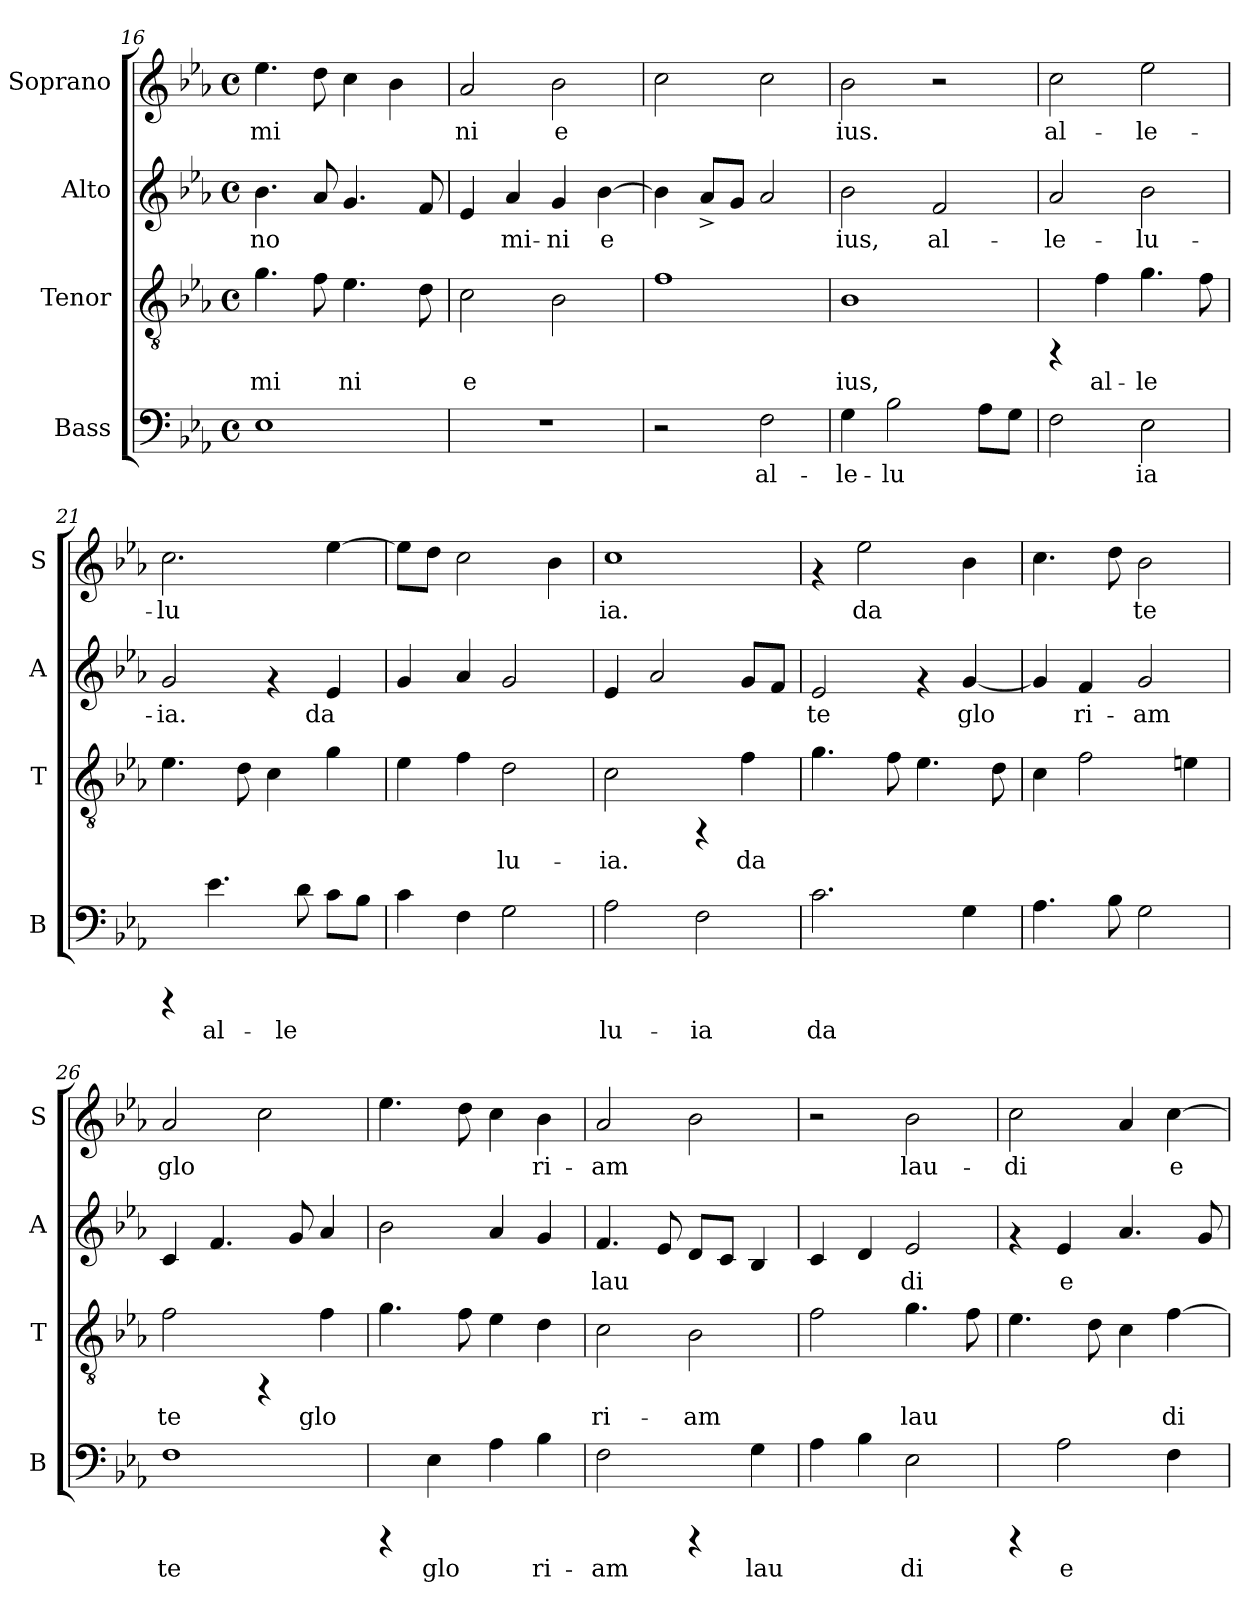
**kern	**text	**kern	**text	**kern	**text	**kern	**text
*part4	*part4	*part3	*part3	*part2	*part2	*part1	*part1
*staff4	*staff4	*staff3	*staff3	*staff2	*staff2	*staff1	*staff1
*I"Bass	*	*I"Tenor	*	*I"Alto	*	*I"Soprano	*
*I'B	*	*I'T	*	*I'A	*	*I'S	*
!!LO:PB:g=z
*clefF4	*	*clefGv2	*	*clefG2	*	*clefG2	*
*k[b-e-a-]	*	*k[b-e-a-]	*	*k[b-e-a-]	*	*k[b-e-a-]	*
*E-:	*	*E-:	*	*E-:	*	*E-:	*
*M4/4	*	*M4/4	*	*M4/4	*	*M4/4	*
*met(c)	*	*met(c)	*	*met(c)	*	*met(c)	*
=16	=16	=16	=16	=16	=16	=16	=16
!	!LO:LY:b:cj	!	!LO:LY:b:cj	!	!LO:LY:b:cj	!	!LO:LY:b:cj
1E-	.	4.g\	-mi-	4.b-\	no-	4.ee-\	-mi-
!	!	!	!LO:LY:b:cj	!	!LO:LY:b:cj	!	!LO:LY:b:cj
.	.	8f\	--	8a-/	--	8dd\	--
!	!	!	!LO:LY:b:cj	!	!LO:LY:b:cj	!	!LO:LY:b:cj
.	.	4.e-\	-ni	4.g/	--	4cc\	--
!	!	!	!	!	!	!	!LO:LY:b:cj
.	.	.	.	.	.	4b-\	--
!	!	!	!LO:LY:b:cj	!	!LO:LY:b:cj	!	!
.	.	8d\	.	8f/	--	.	.
=17	=17	=17	=17	=17	=17	=17	=17
!	!	!	!LO:LY:b:cj	!	!LO:LY:b:cj	!	!LO:LY:b:cj
1r	.	2c\	e-	4e-/	--	2a-/	-ni
!	!	!	!	!	!LO:LY:b:cj	!	!
.	.	.	.	4a-/	-mi-	.	.
!	!	!	!LO:LY:b:cj	!	!LO:LY:b:cj	!	!LO:LY:b:cj
.	.	2B-\	--	4g/	-ni	2b-\	e-
!	!	!	!	!	!LO:LY:b:cj	!	!
.	.	.	.	[>4b-\	e-	.	.
=18	=18	=18	=18	=18	=18	=18	=18
!	!	!	!LO:LY:b:cj	!	!LO:LY:b:cj	!	!LO:LY:b:cj
2r	.	1f	--	4b-\]	--	2cc\	--
!	!	!	!	!	!LO:LY:b:cj	!	!
.	.	.	.	8a-^>/L	--	.	.
!	!	!	!	!	!LO:LY:b:cj	!	!
.	.	.	.	8g/J	--	.	.
!	!LO:LY:b:cj	!	!	!	!LO:LY:b:cj	!	!LO:LY:b:cj
2F\	al-	.	.	2a-/	--	2cc\	--
=19	=19	=19	=19	=19	=19	=19	=19
!	!LO:LY:b:cj	!	!LO:LY:b:cj	!	!LO:LY:b:cj	!	!LO:LY:b:cj
4G\	-le-	1B-	-ius,	2b-\	-ius,	2b-\	-ius.
!	!LO:LY:b:cj	!	!	!	!	!	!
2B-\	-lu-	.	.	.	.	.	.
!	!	!	!	!	!LO:LY:b:cj	!	!
.	.	.	.	2f/	al-	2r	.
!	!LO:LY:b:cj	!	!	!	!	!	!
8A-\L	--	.	.	.	.	.	.
!	!LO:LY:b:cj	!	!	!	!	!	!
8G\J	--	.	.	.	.	.	.
=20	=20	=20	=20	=20	=20	=20	=20
!	!LO:LY:b:cj	!	!	!	!LO:LY:b:cj	!	!LO:LY:b:cj
2F\	--	4rFF	.	2a-/	-le-	2cc\	al-
!	!	!	!LO:LY:b:cj	!	!	!	!
.	.	4f\	al-	.	.	.	.
!	!LO:LY:b:cj	!	!LO:LY:b:cj	!	!LO:LY:b:cj	!	!LO:LY:b:cj
2E-\	-ia	4.g\	-le-	2b-\	-lu-	2ee-\	-le-
!	!	!	!LO:LY:b:cj	!	!	!	!
.	.	8f\	--	.	.	.	.
!!LO:LB:g=z
=21	=21	=21	=21	=21	=21	=21	=21
!	!	!	!LO:LY:b:cj	!	!LO:LY:b:cj	!	!LO:LY:b:cj
4rCCC	.	4.e-\	--	2g/	-ia.	2.cc\	-lu-
!	!LO:LY:b:cj	!	!	!	!	!	!
4.e-\	al-	.	.	.	.	.	.
!	!	!	!LO:LY:b:cj	!	!	!	!
.	.	8d\	--	.	.	.	.
!	!	!	!LO:LY:b:cj	!	!	!	!
.	.	4c\	--	4rf	.	.	.
!	!LO:LY:b:cj	!	!	!	!	!	!
8d\	-le-	.	.	.	.	.	.
!	!LO:LY:b:cj	!	!LO:LY:b:cj	!	!LO:LY:b:cj	!	!LO:LY:b:cj
8c\L	--	4g\	--	4e-/	da-	[>4ee-\	--
!	!LO:LY:b:cj	!	!	!	!	!	!
8B-\J	--	.	.	.	.	.	.
=22	=22	=22	=22	=22	=22	=22	=22
!	!LO:LY:b:cj	!	!LO:LY:b:cj	!	!LO:LY:b:cj	!	!LO:LY:b:cj
4c\	--	4e-\	--	4g/	--	8ee-\L]	--
!	!	!	!	!	!	!	!LO:LY:b:cj
.	.	.	.	.	.	8dd\J	--
!	!LO:LY:b:cj	!	!LO:LY:b:cj	!	!LO:LY:b:cj	!	!LO:LY:b:cj
4F\	--	4f\	--	4a-/	--	2cc\	--
!	!LO:LY:b:cj	!	!LO:LY:b:cj	!	!LO:LY:b:cj	!	!
2G\	--	2d\	-lu-	2g/	--	.	.
!	!	!	!	!	!	!	!LO:LY:b:cj
.	.	.	.	.	.	4b-\	--
=23	=23	=23	=23	=23	=23	=23	=23
!	!LO:LY:b:cj	!	!LO:LY:b:cj	!	!LO:LY:b:cj	!	!LO:LY:b:cj
2A-\	-lu-	2c\	-ia.	4e-/	--	1cc	-ia.
!	!	!	!	!	!LO:LY:b:cj	!	!
.	.	.	.	2a-/	--	.	.
!	!LO:LY:b:cj	!	!	!	!	!	!
2F\	-ia	4rFF	.	.	.	.	.
!	!	!	!LO:LY:b:cj	!	!LO:LY:b:cj	!	!
.	.	4f\	da-	8g/L	--	.	.
!	!	!	!	!	!LO:LY:b:cj	!	!
.	.	.	.	8f/J	--	.	.
=24	=24	=24	=24	=24	=24	=24	=24
!	!LO:LY:b:cj	!	!LO:LY:b:cj	!	!LO:LY:b:cj	!	!
2.c\	da-	4.g\	--	2e-/	-te	4rf	.
!	!	!	!	!	!	!	!LO:LY:b:cj
.	.	.	.	.	.	2ee-\	da-
!	!	!	!LO:LY:b:cj	!	!	!	!
.	.	8f\	--	.	.	.	.
!	!	!	!LO:LY:b:cj	!	!	!	!
.	.	4.e-\	--	4rf	.	.	.
!	!LO:LY:b:cj	!	!	!	!LO:LY:b:cj	!	!LO:LY:b:cj
4G\	--	.	.	[<4g/	glo-	4b-\	--
!	!	!	!LO:LY:b:cj	!	!	!	!
.	.	8d\	--	.	.	.	.
=25	=25	=25	=25	=25	=25	=25	=25
!	!LO:LY:b:cj	!	!LO:LY:b:cj	!	!LO:LY:b:cj	!	!LO:LY:b:cj
4.A-\	--	4c\	--	4g/]	--	4.cc\	--
!	!	!	!LO:LY:b:cj	!	!LO:LY:b:cj	!	!
.	.	2f\	--	4f/	-ri-	.	.
!	!LO:LY:b:cj	!	!	!	!	!	!LO:LY:b:cj
8B-\	--	.	.	.	.	8dd\	--
!	!LO:LY:b:cj	!	!	!	!LO:LY:b:cj	!	!LO:LY:b:cj
2G\	--	.	.	2g/	-am	2b-\	-te
!	!	!	!LO:LY:b:cj	!	!	!	!
.	.	4en\	--	.	.	.	.
!!LO:PB:g=z
=26	=26	=26	=26	=26	=26	=26	=26
!	!LO:LY:b:cj	!	!LO:LY:b:cj	!	!LO:LY:b:cj	!	!LO:LY:b:cj
1F	-te	2f\	-te	4c/	.	2a-/	glo-
!	!	!	!	!	!LO:LY:b:cj	!	!
.	.	.	.	4.f/	.	.	.
!	!	!	!	!	!	!	!LO:LY:b:cj
.	.	4rFF	.	.	.	2cc\	--
!	!	!	!	!	!LO:LY:b:cj	!	!
.	.	.	.	8g/	.	.	.
!	!	!	!LO:LY:b:cj	!	!LO:LY:b:cj	!	!
.	.	4f\	glo-	4a-/	.	.	.
=27	=27	=27	=27	=27	=27	=27	=27
!	!	!	!LO:LY:b:cj	!	!LO:LY:b:cj	!	!LO:LY:b:cj
4rCCC	.	4.g\	--	2b-\	.	4.ee-\	--
!	!LO:LY:b:cj	!	!	!	!	!	!
4E-\	glo-	.	.	.	.	.	.
!	!	!	!LO:LY:b:cj	!	!	!	!LO:LY:b:cj
.	.	8f\	--	.	.	8dd\	--
!	!LO:LY:b:cj	!	!LO:LY:b:cj	!	!LO:LY:b:cj	!	!LO:LY:b:cj
4A-\	--	4e-\	--	4a-/	.	4cc\	--
!	!LO:LY:b:cj	!	!LO:LY:b:cj	!	!LO:LY:b:cj	!	!LO:LY:b:cj
4B-\	-ri-	4d\	--	4g/	.	4b-\	-ri-
=28	=28	=28	=28	=28	=28	=28	=28
!	!LO:LY:b:cj	!	!LO:LY:b:cj	!	!LO:LY:b:cj	!	!LO:LY:b:cj
2F\	-am	2c\	-ri-	4.f/	lau-	2a-/	-am
!	!	!	!	!	!LO:LY:b:cj	!	!
.	.	.	.	8e-/	--	.	.
!	!	!	!LO:LY:b:cj	!	!LO:LY:b:cj	!	!LO:LY:b:cj
4rCCC	.	2B-\	-am	8d/L	--	2b-\	.
!	!	!	!	!	!LO:LY:b:cj	!	!
.	.	.	.	8c/J	--	.	.
!	!LO:LY:b:cj	!	!	!	!LO:LY:b:cj	!	!
4G\	lau-	.	.	4B-/	--	.	.
=29	=29	=29	=29	=29	=29	=29	=29
!	!LO:LY:b:cj	!	!LO:LY:b:cj	!	!LO:LY:b:cj	!	!
4A-\	--	2f\	.	4c/	--	2r	.
!	!LO:LY:b:cj	!	!	!	!LO:LY:b:cj	!	!
4B-\	--	.	.	4d/	--	.	.
!	!LO:LY:b:cj	!	!LO:LY:b:cj	!	!LO:LY:b:cj	!	!LO:LY:b:cj
2E-\	-di	4.g\	lau-	2e-/	-di	2b-\	lau-
!	!	!	!LO:LY:b:cj	!	!	!	!
.	.	8f\	--	.	.	.	.
=30	=30	=30	=30	=30	=30	=30	=30
!	!	!	!LO:LY:b:cj	!	!	!	!LO:LY:b:cj
4rCCC	.	4.e-\	--	4rf	.	2cc\	-di-
!	!LO:LY:b:cj	!	!	!	!LO:LY:b:cj	!	!
2A-\	e-	.	.	4e-/	e-	.	.
!	!	!	!LO:LY:b:cj	!	!	!	!
.	.	8d\	--	.	.	.	.
!	!	!	!LO:LY:b:cj	!	!LO:LY:b:cj	!	!LO:LY:b:cj
.	.	4c\	--	4.a-/	--	4a-/	--
!	!LO:LY:b:cj	!	!LO:LY:b:cj	!	!	!	!LO:LY:b:cj
4F\	--	[>4f\	-di-	.	.	[>4cc\	-e-
!	!	!	!	!	!LO:LY:b:cj	!	!
.	.	.	.	8g/	--	.	.
=	=	=	=	=	=	=	=
*-	*-	*-	*-	*-	*-	*-	*-
